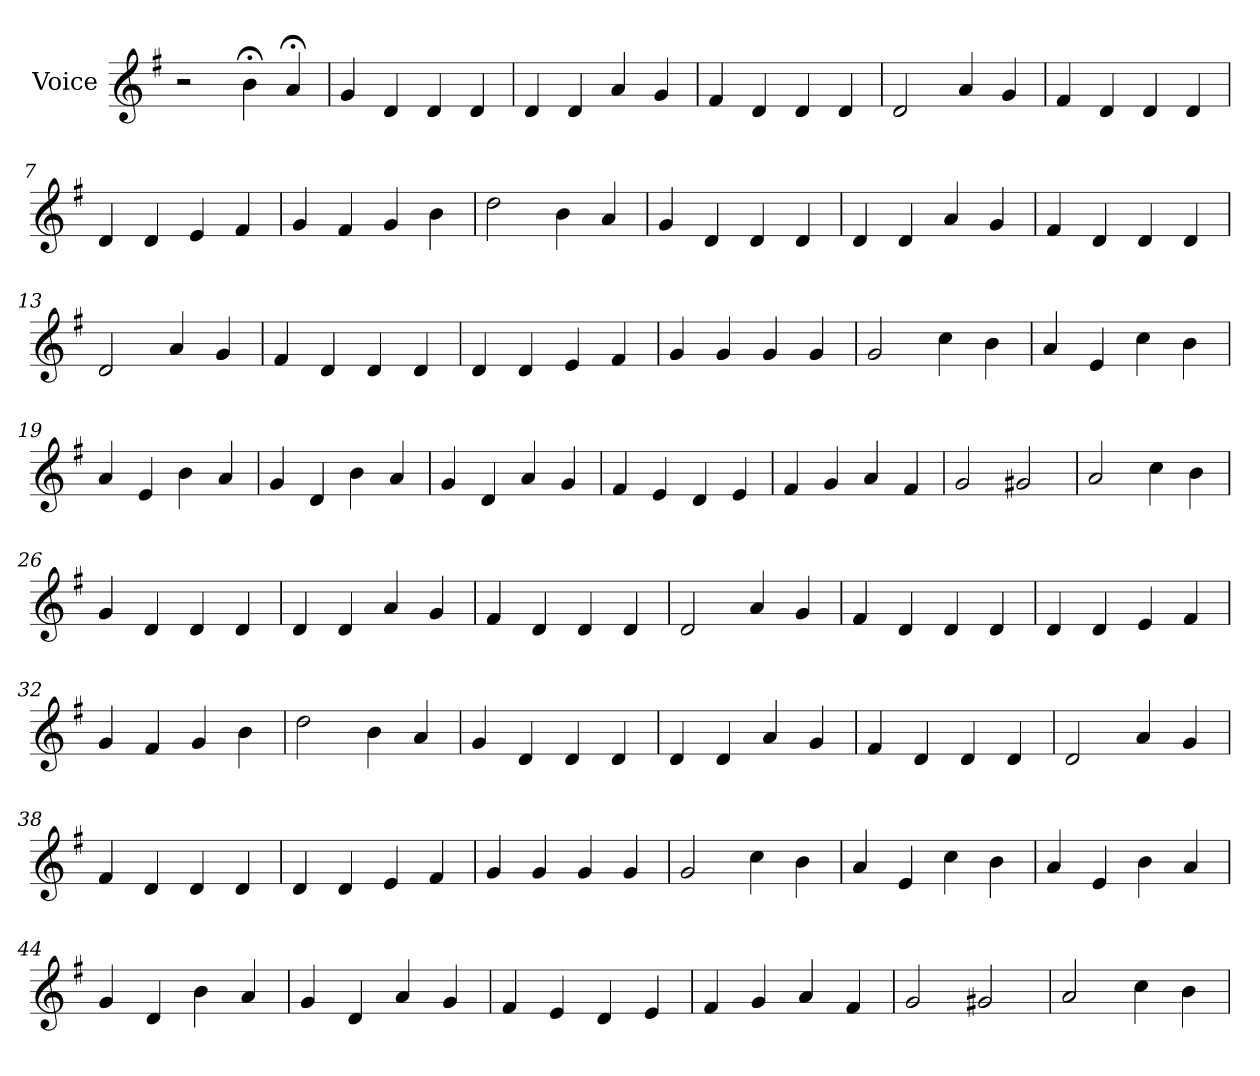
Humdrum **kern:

**kern
*part1
*staff1
*I"Voice
*I'Vc.
*clefG2
*k[f#]
=1
2r
4b;<
4a;<
=2
4g
4d
4d
4d
=3
4d
4d
4a
4g
=4
4f#
4d
4d
4d
=5
2d
4a
4g
=6
4f#
4d
4d
4d
=7
4d
4d
4e
4f#
=8
4g
4f#
4g
4b
=9
2dd
4b
4a
=10
4g
4d
4d
4d
=11
4d
4d
4a
4g
=12
4f#
4d
4d
4d
=13
2d
4a
4g
=14
4f#
4d
4d
4d
=15
4d
4d
4e
4f#
=16
4g
4g
4g
4g
=17
2g
4cc
4b
=18
4a
4e
4cc
4b
=19
4a
4e
4b
4a
=20
4g
4d
4b
4a
=21
4g
4d
4a
4g
=22
4f#
4e
4d
4e
=23
4f#
4g
4a
4f#
=24
2g
2g#X
=25
2a
4cc
4b
=26
4g
4d
4d
4d
=27
4d
4d
4a
4g
=28
4f#
4d
4d
4d
=29
2d
4a
4g
=30
4f#
4d
4d
4d
=31
4d
4d
4e
4f#
=32
4g
4f#
4g
4b
=33
2dd
4b
4a
=34
4g
4d
4d
4d
=35
4d
4d
4a
4g
=36
4f#
4d
4d
4d
=37
2d
4a
4g
=38
4f#
4d
4d
4d
=39
4d
4d
4e
4f#
=40
4g
4g
4g
4g
=41
2g
4cc
4b
=42
4a
4e
4cc
4b
=43
4a
4e
4b
4a
=44
4g
4d
4b
4a
=45
4g
4d
4a
4g
=46
4f#
4e
4d
4e
=47
4f#
4g
4a
4f#
=48
2g
2g#X
=49
2a
4cc
4b
=
*-
